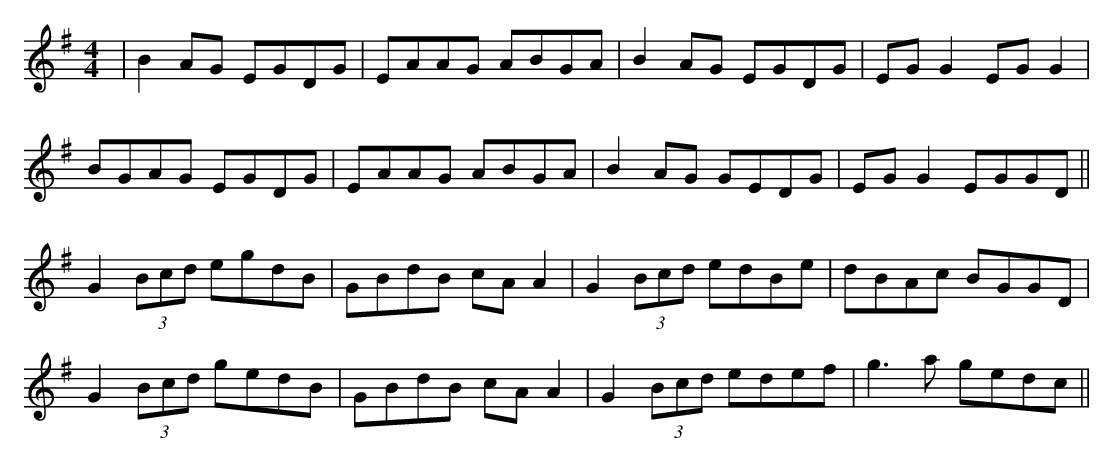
X:1
M:4/4
K:G
|B2AG EGDG|EAAG ABGA|B2AG EGDG|EG G2 EG G2|
BGAG EGDG|EAAG ABGA|B2AG GEDG|EG G2 EGGD||
G2 (3Bcd egdB|GBdB cA A2|G2 (3Bcd edBe|dBAc BGGD|
G2 (3Bcd gedB|GBdB cA A2|G2 (3Bcd edef|g3a gedc||
